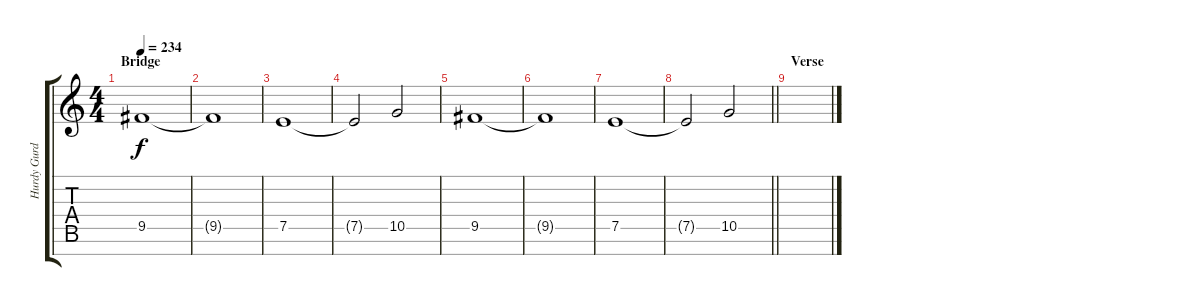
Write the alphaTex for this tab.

\track ("Hurdy Gurdy" "Hurdy Gurd") {instrument contrabass}
\staff {score tabs}
\tuning (E4 B3 G3 D3 A2 E2 B1) {hide}
\ts (4 4)
\section ("" "Bridge")
\tempo 234
\clef g2
\ks c
9.5.1{dy f} |
9.5{t}.1 |
7.5.1 |
7.5{t}.2 10.5.2 |
9.5.1 |
9.5{t}.1 |
7.5.1 |
\barLineRight lightlight
7.5{t}.2 10.5.2 |
\section ("" "Verse")
